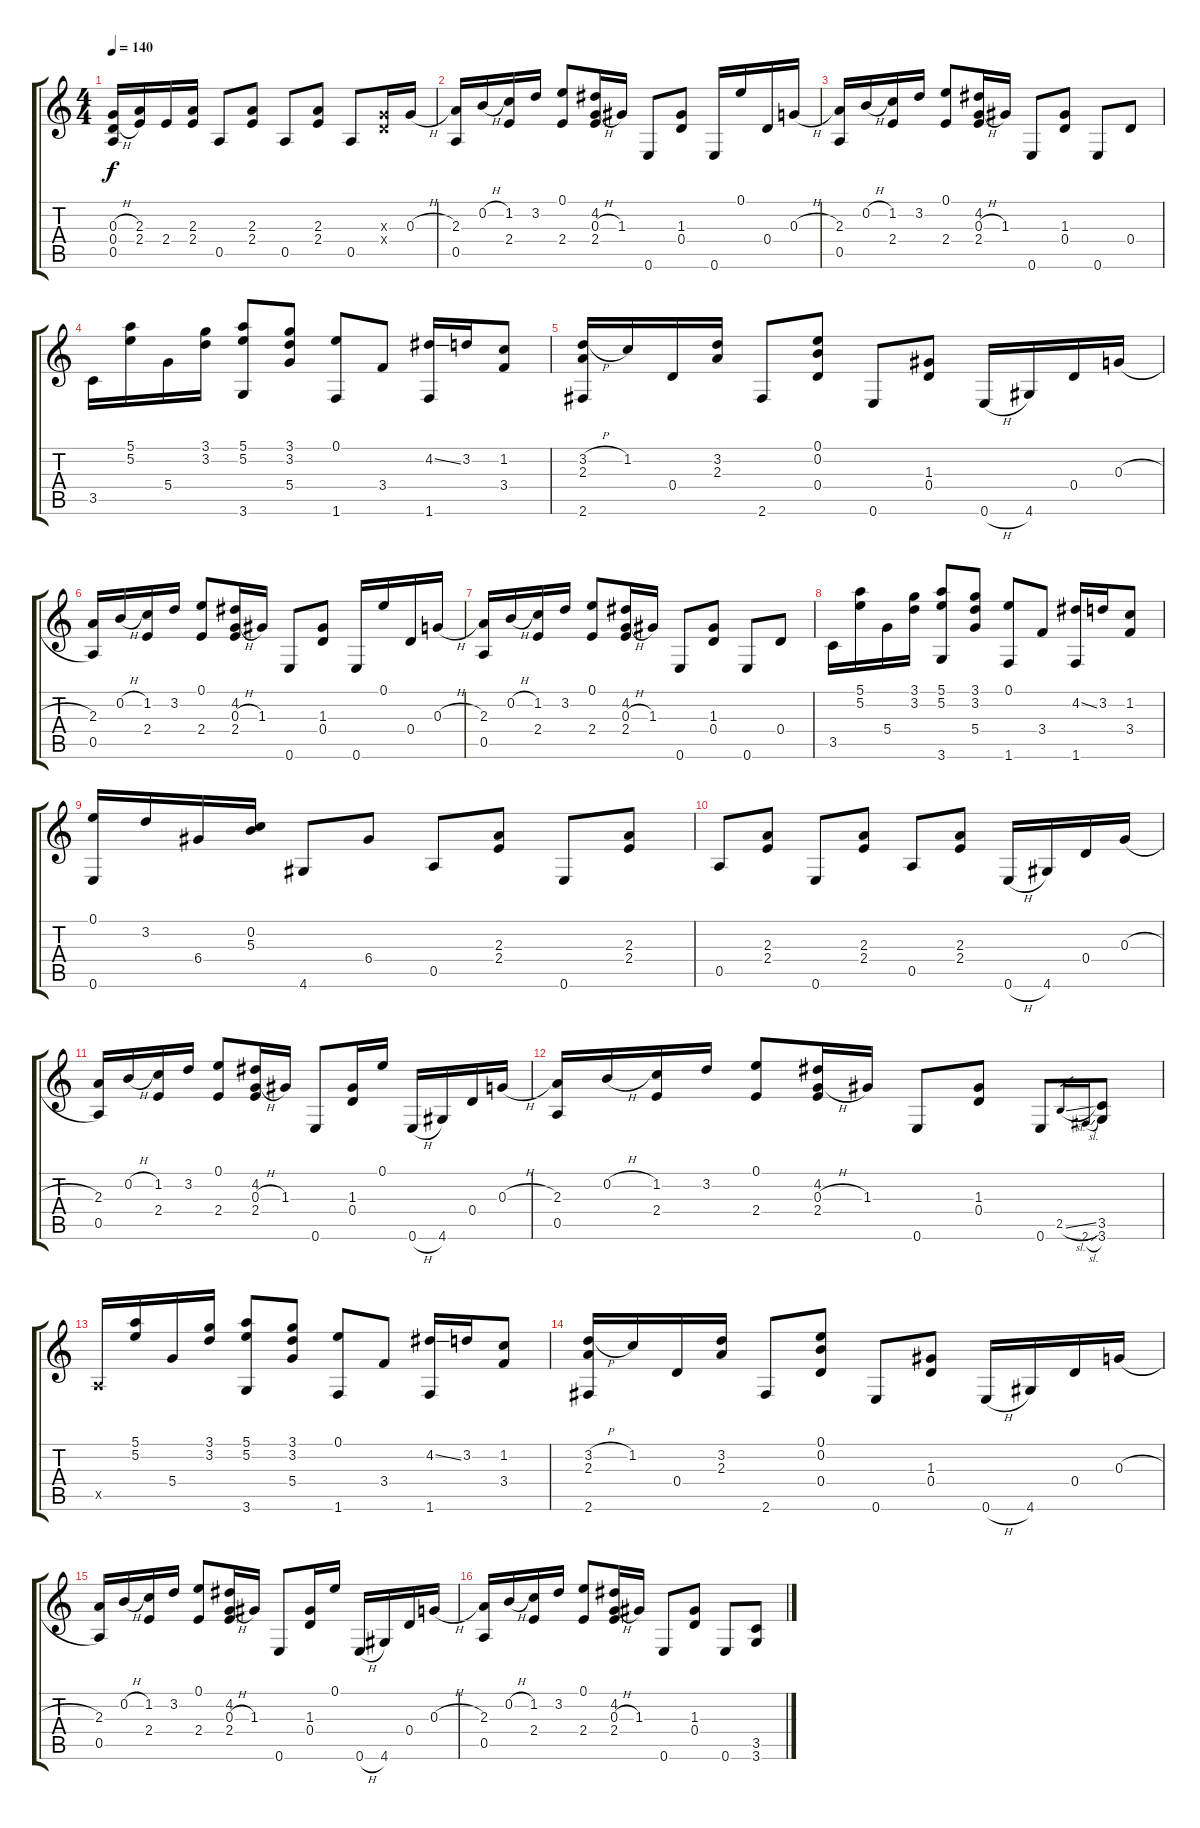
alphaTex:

\track "" {instrument acousticguitarsteel}
\staff {score tabs}
\tuning (E4 B3 G3 D3 A2 E2) {hide}
\ts (4 4)
\tempo 140
\clef g2
\ks c
(0.3{h} 0.4{h} 0.5).16{dy f} (2.3 2.4).16 2.4.16 (2.3 2.4).16 0.5.8 (2.3 2.4).8 0.5.8 (2.3 2.4).8 0.5.8 (0.3{x} 0.4{x}).16 0.3{h}.16 |
(2.3 0.5).16 0.2{h}.16 (1.2 2.4).16 3.2.16 (0.1 2.4).8 (4.2 0.3{h} 2.4).16 1.3.16 0.6.8 (1.3 0.4).8 0.6.16 0.1.16 0.4.16 0.3{h}.16 |
(2.3 0.5).16 0.2{h}.16 (1.2 2.4).16 3.2.16 (0.1 2.4).8 (4.2 0.3{h} 2.4).16 1.3.16 0.6.8 (1.3 0.4).8 0.6.8 0.4.8 |
3.5.16 (5.1 5.2).16 5.4.16 (3.1 3.2).16 (5.1 5.2 3.6).8 (3.1 3.2 5.4).8 (0.1 1.6).8 3.4.8 (4.2{ss} 1.6).16 3.2.16 (1.2 3.4).8 |
(3.2{h} 2.3 2.6).16 1.2.16 0.4.16 (3.2 2.3).16 2.6.8 (0.1 0.2 0.4).8 0.6.8 (1.3 0.4).8 0.6{h}.16 4.6.16 0.4.16 0.3{h}.16 |
(2.3 0.5).16 0.2{h}.16 (1.2 2.4).16 3.2.16 (0.1 2.4).8 (4.2 0.3{h} 2.4).16 1.3.16 0.6.8 (1.3 0.4).8 0.6.16 0.1.16 0.4.16 0.3{h}.16 |
(2.3 0.5).16 0.2{h}.16 (1.2 2.4).16 3.2.16 (0.1 2.4).8 (4.2 0.3{h} 2.4).16 1.3.16 0.6.8 (1.3 0.4).8 0.6.8 0.4.8 |
3.5.16 (5.1 5.2).16 5.4.16 (3.1 3.2).16 (5.1 5.2 3.6).8 (3.1 3.2 5.4).8 (0.1 1.6).8 3.4.8 (4.2{ss} 1.6).16 3.2.16 (1.2 3.4).8 |
(0.1 0.6).16 3.2.16 6.4.16 (0.2 5.3).16 4.6.8 6.4.8 0.5.8 (2.3 2.4).8 0.6.8 (2.3 2.4).8 |
0.5.8 (2.3 2.4).8 0.6.8 (2.3 2.4).8 0.5.8 (2.3 2.4).8 0.6{h}.16 4.6.16 0.4.16 0.3{h}.16 |
(2.3 0.5).16 0.2{h}.16 (1.2 2.4).16 3.2.16 (0.1 2.4).8 (4.2 0.3{h} 2.4).16 1.3.16 0.6.8 (1.3 0.4).16 0.1.16 0.6{h}.16 4.6.16 0.4.16 0.3{h}.16 |
(2.3 0.5).16 0.2{h}.16 (1.2 2.4).16 3.2.16 (0.1 2.4).8 (4.2 0.3{h} 2.4).16 1.3.16 0.6.8 (1.3 0.4).8 0.6.8 2.5{sl}.16{gr} 2.6{sl}.16{gr} (3.5 3.6).8 |
0.5{x}.16 (5.1 5.2).16 5.4.16 (3.1 3.2).16 (5.1 5.2 3.6).8 (3.1 3.2 5.4).8 (0.1 1.6).8 3.4.8 (4.2{ss} 1.6).16 3.2.16 (1.2 3.4).8 |
(3.2{h} 2.3 2.6).16 1.2.16 0.4.16 (3.2 2.3).16 2.6.8 (0.1 0.2 0.4).8 0.6.8 (1.3 0.4).8 0.6{h}.16 4.6.16 0.4.16 0.3{h}.16 |
(2.3 0.5).16 0.2{h}.16 (1.2 2.4).16 3.2.16 (0.1 2.4).8 (4.2 0.3{h} 2.4).16 1.3.16 0.6.8 (1.3 0.4).16 0.1.16 0.6{h}.16 4.6.16 0.4.16 0.3{h}.16 |
(2.3 0.5).16 0.2{h}.16 (1.2 2.4).16 3.2.16 (0.1 2.4).8 (4.2 0.3{h} 2.4).16 1.3.16 0.6.8 (1.3 0.4).8 0.6.8 (3.5 3.6).8
